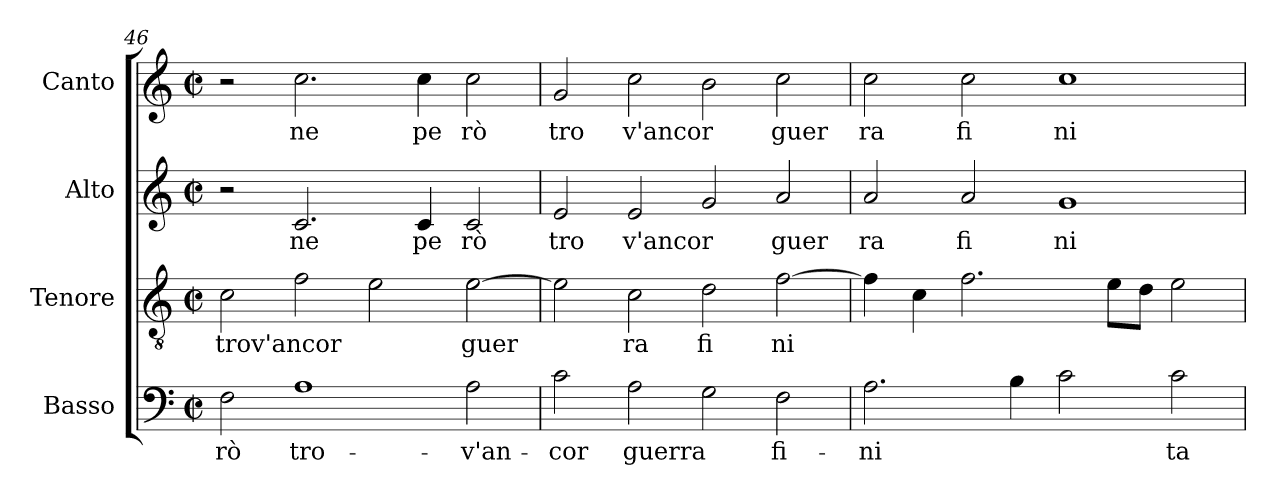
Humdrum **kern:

**kern	**text	**kern	**text	**kern	**text	**kern	**text
*part4	*part4	*part3	*part3	*part2	*part2	*part1	*part1
*staff4	*staff4	*staff3	*staff3	*staff2	*staff2	*staff1	*staff1
*I"Basso	*	*I"Tenore	*	*I"Alto	*	*I"Canto	*
!!LO:PB:g=z
*clefF4	*	*clefGv2	*	*clefG2	*	*clefG2	*
*k[]	*	*k[]	*	*k[]	*	*k[]	*
*C:	*	*C:	*	*C:	*	*C:	*
*M2/2	*	*M2/2	*	*M2/2	*	*M2/2	*
*met(c|)	*	*met(c|)	*	*met(c|)	*	*met(c|)	*
=46	=46	=46	=46	=46	=46	=46	=46
!	!LO:LY:b:cj	!	!LO:LY:b:cj	!	!	!	!
2F\	rò	2c\	trov'ancor	2r	.	2r	.
!	!LO:LY:b:cj	!	!LO:LY:b:cj	!	!LO:LY:b:cj	!	!LO:LY:b:cj
1A	tro-	2f\	.	2.c/	ne	2.cc\	ne
!	!	!	!LO:LY:b:cj	!	!	!	!
.	.	2e\	.	.	.	.	.
!	!	!	!	!	!LO:LY:b:cj	!	!LO:LY:b:cj
.	.	.	.	4c/	pe	4cc\	pe
!	!LO:LY:b:cj	!	!LO:LY:b:cj	!	!LO:LY:b:cj	!	!LO:LY:b:cj
2A\	-v'an-	[>2e\	guer	2c/	rò	2cc\	rò
=47	=47	=47	=47	=47	=47	=47	=47
!	!LO:LY:b:cj	!	!LO:LY:b:cj	!	!LO:LY:b:cj	!	!LO:LY:b:cj
2c\	-cor	2e\]	.	2e/	tro	2g/	tro
!	!LO:LY:b:cj	!	!LO:LY:b:cj	!	!LO:LY:b:cj	!	!LO:LY:b:cj
2A\	guerra	2c\	ra	2e/	v'ancor	2cc\	v'ancor
!	!LO:LY:b:cj	!	!LO:LY:b:cj	!	!LO:LY:b:cj	!	!LO:LY:b:cj
2G\	.	2d\	fi	2g/	.	2b\	.
!	!LO:LY:b:cj	!	!LO:LY:b:cj	!	!LO:LY:b:cj	!	!LO:LY:b:cj
2F\	fi-	[>2f\	ni	2a/	guer	2cc\	guer
=48	=48	=48	=48	=48	=48	=48	=48
!	!LO:LY:b:cj	!	!LO:LY:b:cj	!	!LO:LY:b:cj	!	!LO:LY:b:cj
2.A\	-ni-	4f\]	.	2a/	ra	2cc\	ra
!	!	!	!LO:LY:b:cj	!	!	!	!
.	.	4c\	.	.	.	.	.
!	!	!	!LO:LY:b:cj	!	!LO:LY:b:cj	!	!LO:LY:b:cj
.	.	2.f\	.	2a/	fi	2cc\	fi
!	!LO:LY:b:cj	!	!	!	!	!	!
4B\	--	.	.	.	.	.	.
!	!LO:LY:b:cj	!	!	!	!LO:LY:b:cj	!	!LO:LY:b:cj
2c\	--	.	.	1g	ni	1cc	ni
!	!	!	!LO:LY:b:cj	!	!	!	!
.	.	8e\L	.	.	.	.	.
!	!	!	!LO:LY:b:cj	!	!	!	!
.	.	8d\J	.	.	.	.	.
!	!LO:LY:b:cj	!	!LO:LY:b:cj	!	!	!	!
2c\	-ta	2e\	.	.	.	.	.
=	=	=	=	=	=	=	=
*-	*-	*-	*-	*-	*-	*-	*-
